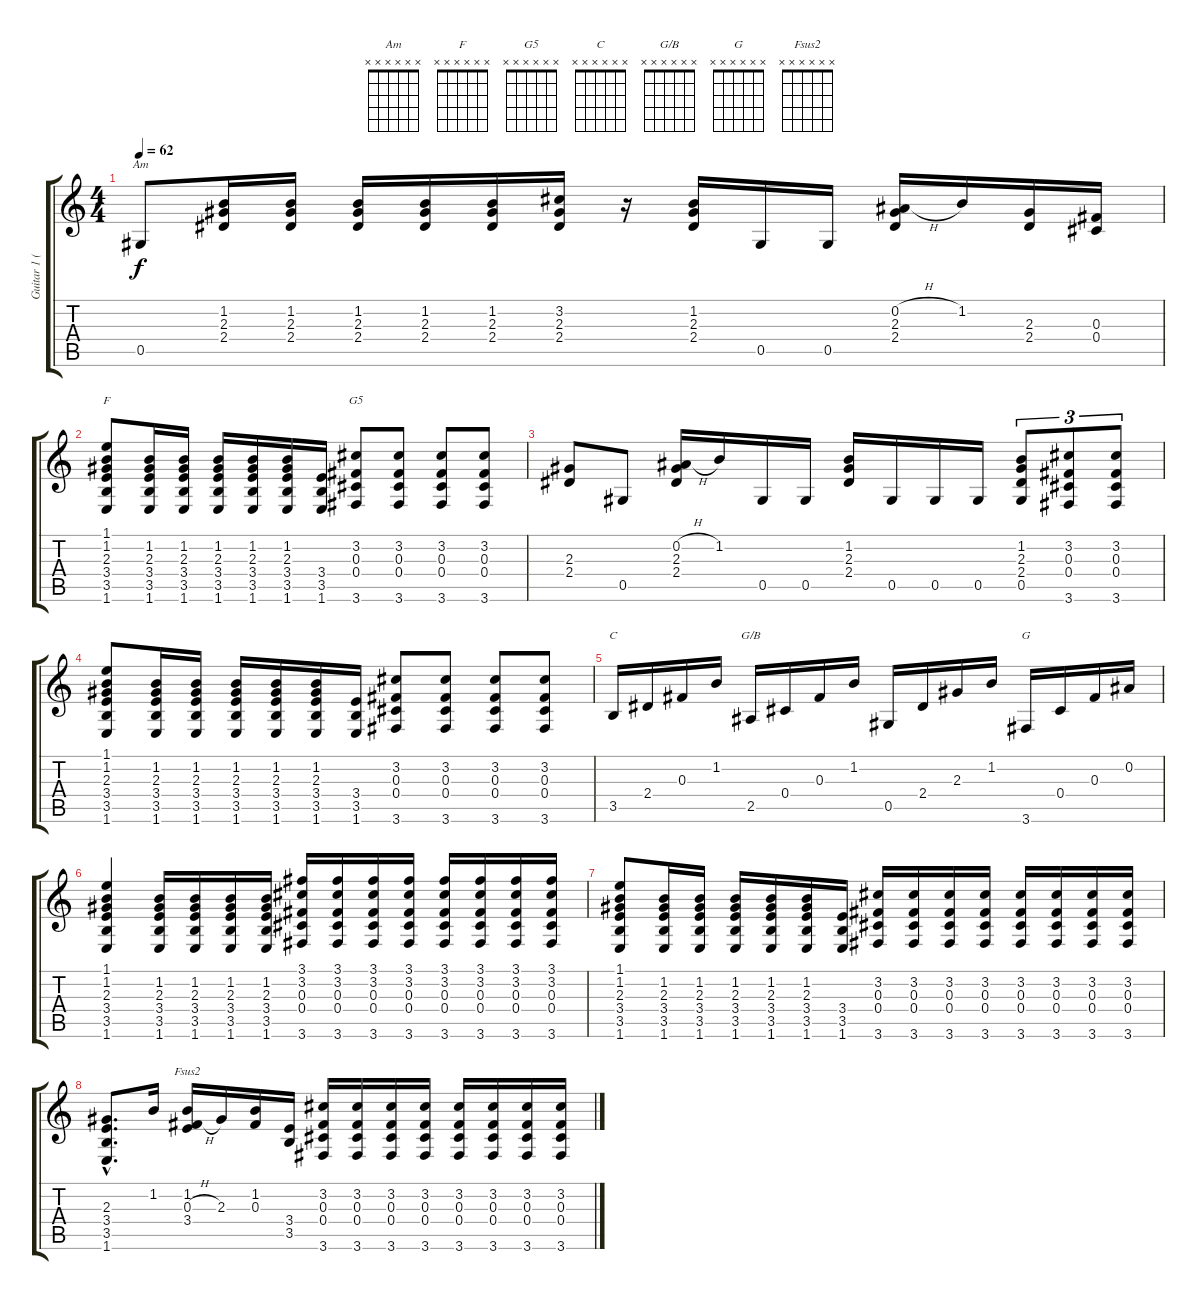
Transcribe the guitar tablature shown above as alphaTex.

\track ("Guitar 1 ( clean )" "Guitar 1 (") {instrument electricguitarclean}
\staff {score tabs}
\tuning (Eb4 Bb3 Gb3 Db3 Ab2 Eb2) {hide}
\chord ("Am" x x x x x x) {firstfret 0}
\chord ("F" x x x x x x) {firstfret 0}
\chord ("G5" x x x x x x) {firstfret 0}
\chord ("C" x x x x x x) {firstfret 0}
\chord ("G/B" x x x x x x) {firstfret 0}
\chord ("G" x x x x x x) {firstfret 0}
\chord ("Fsus2" x x x x x x) {firstfret 0}
\ts (4 4)
\tempo 62
\clef g2
\ks c
0.5.8{ch "Am" dy f} (1.2 2.3 2.4).16 (1.2 2.3 2.4).16 (1.2 2.3 2.4).16 (1.2 2.3 2.4).16 (1.2 2.3 2.4).16 (3.2 2.3 2.4).16 r.16 (1.2 2.3 2.4).16 0.5.16 0.5.16 (0.2{h} 2.3 2.4).16 1.2.16 (2.3 2.4).16 (0.3 0.4).16 |
(1.1 1.2 2.3 3.4 3.5 1.6).8{ch "F"} (1.2 2.3 3.4 3.5 1.6).16 (1.2 2.3 3.4 3.5 1.6).16 (1.2 2.3 3.4 3.5 1.6).16 (1.2 2.3 3.4 3.5 1.6).16 (1.2 2.3 3.4 3.5 1.6).16 (3.4 3.5 1.6).16 (3.2 0.3 0.4 3.6).8{ch "G5"} (3.2 0.3 0.4 3.6).8 (3.2 0.3 0.4 3.6).8 (3.2 0.3 0.4 3.6).8 |
(2.3 2.4).8 0.5.8 (0.2{h} 2.3 2.4).16 1.2.16 0.5.16 0.5.16 (1.2 2.3 2.4).16 0.5.16 0.5.16 0.5.16 (1.2 2.3 2.4 0.5).8{tu (3 2)} (3.2 0.3 0.4 3.6).8{tu (3 2)} (3.2 0.3 0.4 3.6).8{tu (3 2)} |
(1.1 1.2 2.3 3.4 3.5 1.6).8 (1.2 2.3 3.4 3.5 1.6).16 (1.2 2.3 3.4 3.5 1.6).16 (1.2 2.3 3.4 3.5 1.6).16 (1.2 2.3 3.4 3.5 1.6).16 (1.2 2.3 3.4 3.5 1.6).16 (3.4 3.5 1.6).16 (3.2 0.3 0.4 3.6).8 (3.2 0.3 0.4 3.6).8 (3.2 0.3 0.4 3.6).8 (3.2 0.3 0.4 3.6).8 |
3.5.16{ch "C"} 2.4.16 0.3.16 1.2.16 2.5.16{ch "G/B"} 0.4.16 0.3.16 1.2.16 0.5.16 2.4.16 2.3.16 1.2.16 3.6.16{ch "G"} 0.4.16 0.3.16 0.2.16 |
(1.1 1.2 2.3 3.4 3.5 1.6).4 (1.2 2.3 3.4 3.5 1.6).16 (1.2 2.3 3.4 3.5 1.6).16 (1.2 2.3 3.4 3.5 1.6).16 (1.2 2.3 3.4 3.5 1.6).16 (3.1 3.2 0.3 0.4 3.6).16 (3.1 3.2 0.3 0.4 3.6).16 (3.1 3.2 0.3 0.4 3.6).16 (3.1 3.2 0.3 0.4 3.6).16 (3.1 3.2 0.3 0.4 3.6).16 (3.1 3.2 0.3 0.4 3.6).16 (3.1 3.2 0.3 0.4 3.6).16 (3.1 3.2 0.3 0.4 3.6).16 |
(1.1 1.2 2.3 3.4 3.5 1.6).8 (1.2 2.3 3.4 3.5 1.6).16 (1.2 2.3 3.4 3.5 1.6).16 (1.2 2.3 3.4 3.5 1.6).16 (1.2 2.3 3.4 3.5 1.6).16 (1.2 2.3 3.4 3.5 1.6).16 (3.4 3.5 1.6).16 (3.2 0.3 0.4 3.6).16 (3.2 0.3 0.4 3.6).16 (3.2 0.3 0.4 3.6).16 (3.2 0.3 0.4 3.6).16 (3.2 0.3 0.4 3.6).16 (3.2 0.3 0.4 3.6).16 (3.2 0.3 0.4 3.6).16 (3.2 0.3 0.4 3.6).16 |
(2.3{hac} 3.4{hac} 3.5{hac} 1.6{hac}).8{d} 1.2.16 (1.2 0.3{h} 3.4).16{ch "Fsus2"} 2.3.16 (1.2 0.3).16 (3.4 3.5).16 (3.2 0.3 0.4 3.6).16 (3.2 0.3 0.4 3.6).16 (3.2 0.3 0.4 3.6).16 (3.2 0.3 0.4 3.6).16 (3.2 0.3 0.4 3.6).16 (3.2 0.3 0.4 3.6).16 (3.2 0.3 0.4 3.6).16 (3.2 0.3 0.4 3.6).16
